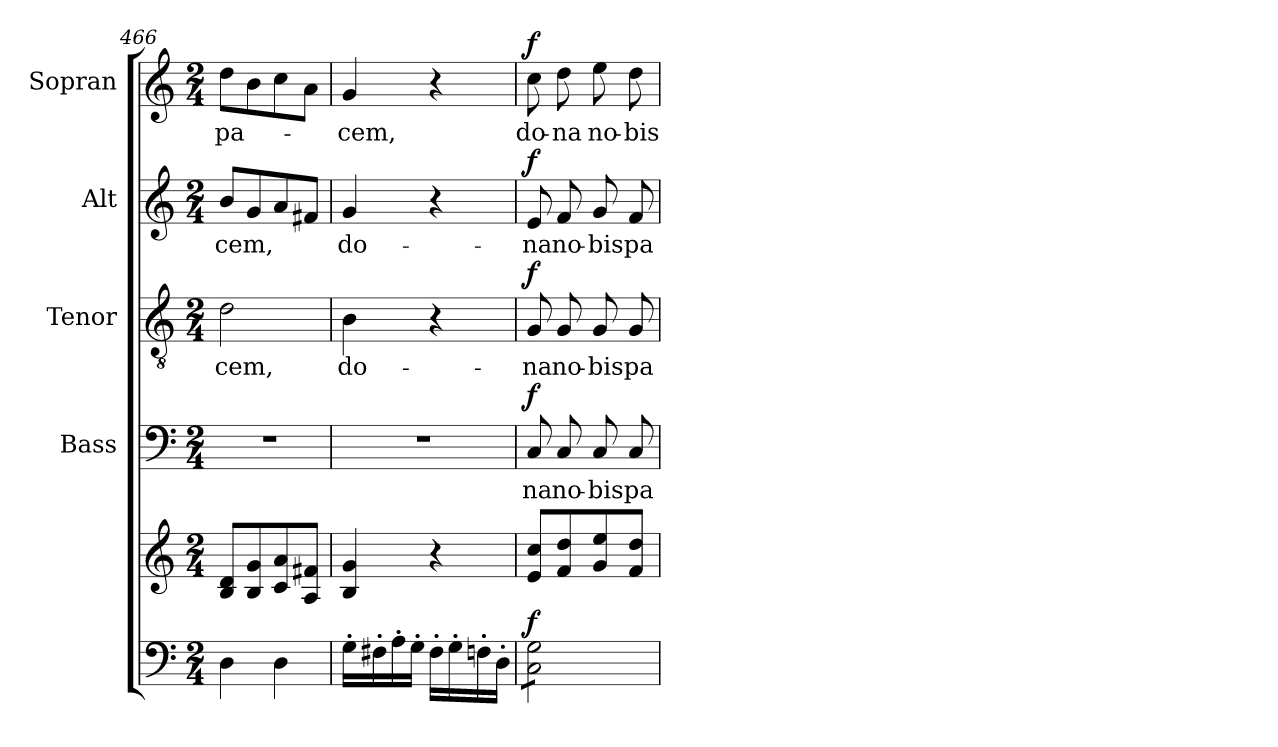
**kern	**kern	**dynam	**kern	**text	**dynam	**kern	**text	**dynam	**kern	**text	**dynam	**kern	**text	**dynam
*part5	*part5	*part5	*part4	*part4	*part4	*part3	*part3	*part3	*part2	*part2	*part2	*part1	*part1	*part1
*staff6	*staff5	*staff5/6	*staff4	*staff4	*staff4	*staff3	*staff3	*staff3	*staff2	*staff2	*staff2	*staff1	*staff1	*staff1
*	*	*	*I"Bass	*	*	*I"Tenor	*	*	*I"Alt	*	*	*I"Sopran	*	*
*	*	*	*I'B.	*	*	*I'T.	*	*	*I'A.	*	*	*I'S.	*	*
*clefF4	*clefG2	*	*clefF4	*	*	*clefGv2	*	*	*clefG2	*	*	*clefG2	*	*
*k[]	*k[]	*	*k[]	*	*	*k[]	*	*	*k[]	*	*	*k[]	*	*
*C:	*C:	*	*C:	*	*	*C:	*	*	*C:	*	*	*C:	*	*
*M2/4	*M2/4	*	*M2/4	*	*	*M2/4	*	*	*M2/4	*	*	*M2/4	*	*
=466	=466	=466	=466	=466	=466	=466	=466	=466	=466	=466	=466	=466	=466	=466
!	!	!	!	!	!	!	!LO:LY:b	!	!	!LO:LY:b	!	!	!LO:LY:b	!
4D\	8B/ 8d/L	.	2r	.	.	2d\	-cem,	.	8b/L	-cem,	.	8dd\L	pa-	.
.	8B/ 8g/	.	.	.	.	.	.	.	8g/	.	.	8b\	.	.
4D\	8c/ 8a/	.	.	.	.	.	.	.	8a/	.	.	8cc\	.	.
.	8A/ 8f#X/J	.	.	.	.	.	.	.	8f#X/J	.	.	8a\J	.	.
=467	=467	=467	=467	=467	=467	=467	=467	=467	=467	=467	=467	=467	=467	=467
!	!	!	!	!	!	!	!LO:LY:b	!	!	!LO:LY:b	!	!	!LO:LY:b	!
16G'>\LL	4B/ 4g/	.	2r	.	.	4B\	do-	.	4g/	do-	.	4g/	-cem,	.
16F#X'>\	.	.	.	.	.	.	.	.	.	.	.	.	.	.
16A'>\	.	.	.	.	.	.	.	.	.	.	.	.	.	.
16G'>\JJ	.	.	.	.	.	.	.	.	.	.	.	.	.	.
16F#'>\LL	4r	.	.	.	.	4r	.	.	4r	.	.	4r	.	.
16G'>\	.	.	.	.	.	.	.	.	.	.	.	.	.	.
16Fn'>\	.	.	.	.	.	.	.	.	.	.	.	.	.	.
16D'>\JJ	.	.	.	.	.	.	.	.	.	.	.	.	.	.
=468	=468	=468	=468	=468	=468	=468	=468	=468	=468	=468	=468	=468	=468	=468
!	!	!LO:DY:a=2	!	!LO:LY:b	!LO:DY:a	!	!LO:LY:b	!LO:DY:a	!	!LO:LY:b	!LO:DY:a	!	!LO:LY:b	!LO:DY:a
*tremolo	*	*	*	*	*	*	*	*	*	*	*	*	*	*
8C\ 8G\L	8e/ 8cc/L	f	8C/	-na	f	8G/	-na	f	8e/	-na	f	8cc\	do-	f
!	!	!	!	!LO:LY:b	!	!	!LO:LY:b	!	!	!LO:LY:b	!	!	!LO:LY:b	!
8C\ 8G\	8f/ 8dd/	.	8C/	no-	.	8G/	no-	.	8f/	no-	.	8dd\	-na	.
!	!	!	!	!LO:LY:b	!	!	!LO:LY:b	!	!	!LO:LY:b	!	!	!LO:LY:b	!
8C\ 8G\	8g/ 8ee/	.	8C/	-bis	.	8G/	-bis	.	8g/	-bis	.	8ee\	no-	.
!	!	!	!	!LO:LY:b	!	!	!LO:LY:b	!	!	!LO:LY:b	!	!	!LO:LY:b	!
8C\ 8G\J	8f/ 8dd/J	.	8C/	pa-	.	8G/	pa-	.	8f/	pa-	.	8dd\	-bis	.
*Xtremolo	*	*	*	*	*	*	*	*	*	*	*	*	*	*
=	=	=	=	=	=	=	=	=	=	=	=	=	=	=
*-	*-	*-	*-	*-	*-	*-	*-	*-	*-	*-	*-	*-	*-	*-
